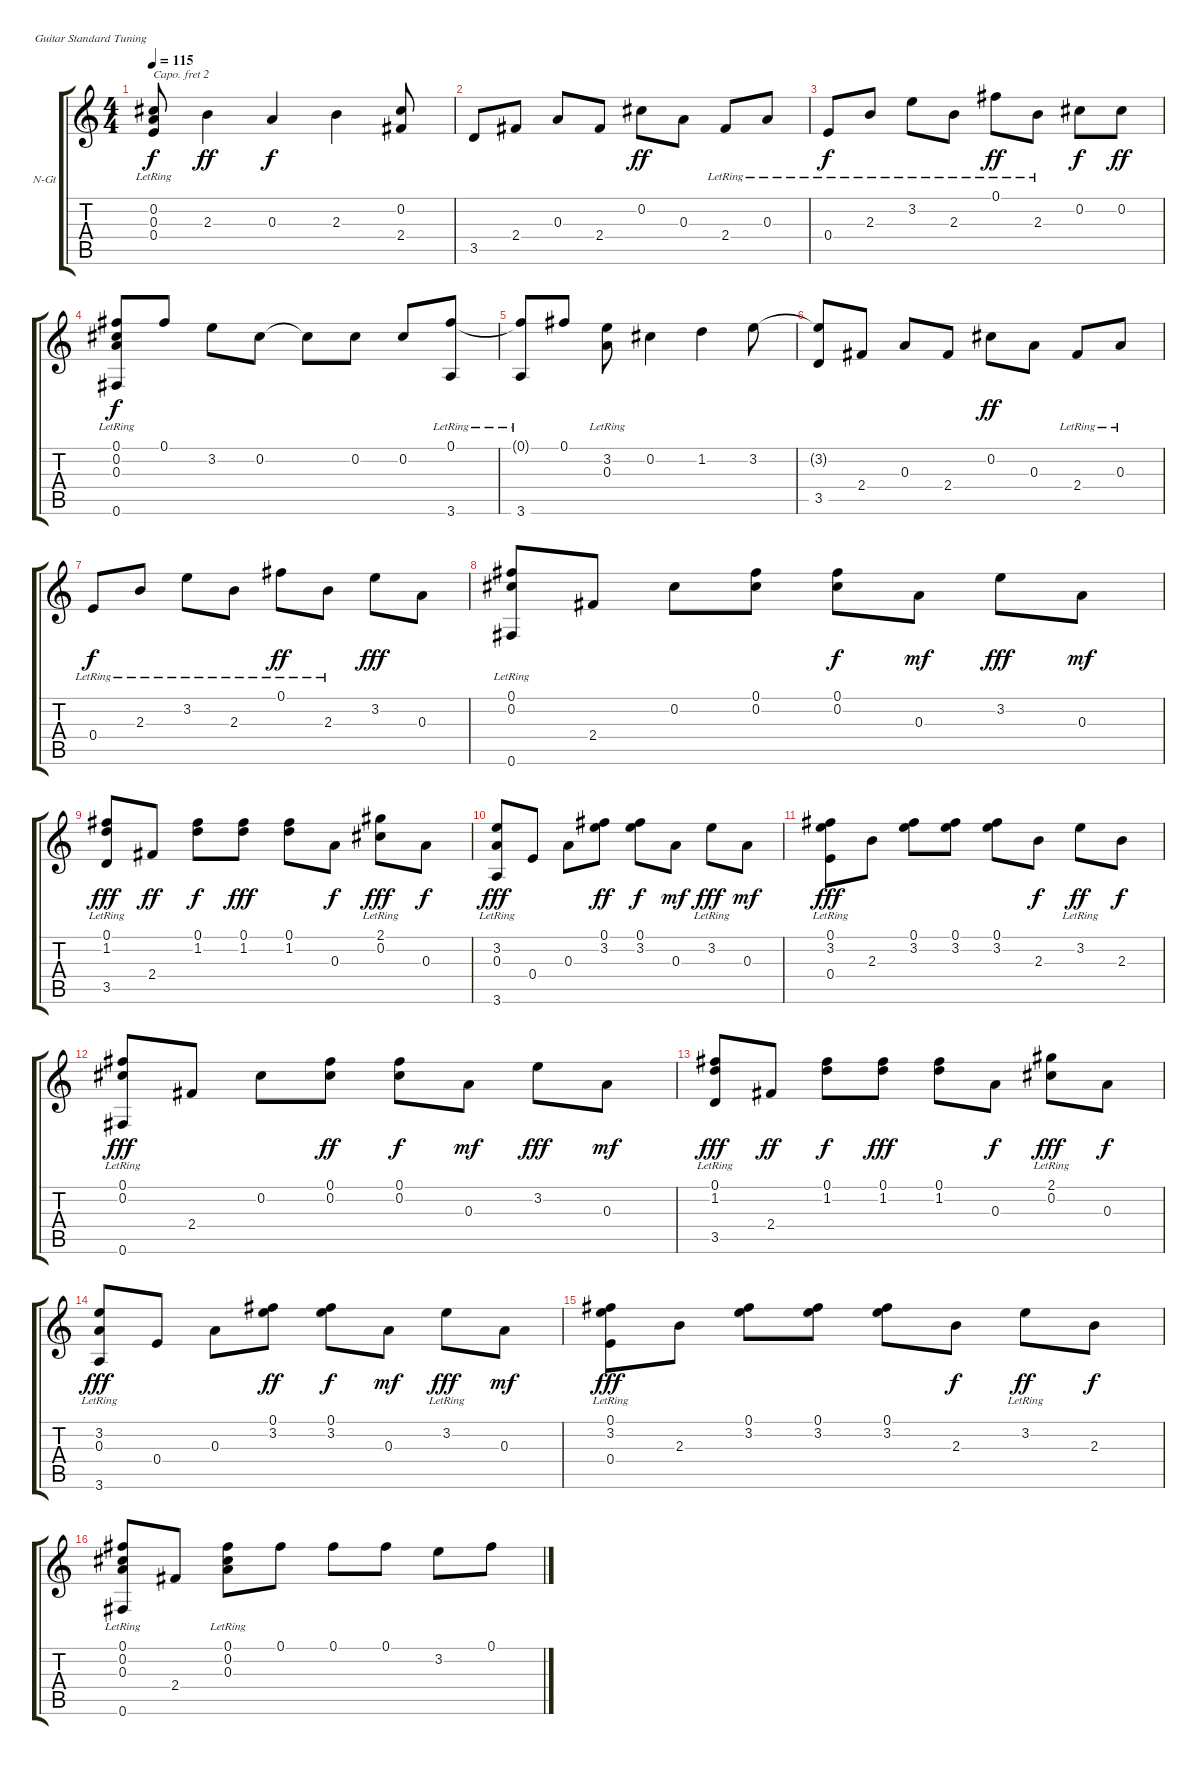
\bracketExtendMode groupsimilarinstruments
\firstSystemTrackNameOrientation horizontal
\otherSystemsTrackNameOrientation horizontal
\track ("Äîðîæêà 1" "N-Gt") {instrument acousticguitarnylon}
\staff {score tabs}
\capo 2
\tuning (E4 B3 G3 D3 A2 E2)
\ts (4 4)
\tempo 115
\clef g2
\ks c
(0.2{lr} 0.3{t} 0.4{lr}).8{dy f} 2.3.4{dy ff} 0.3.4{dy f} 2.3.4 (0.2 2.4).8 |
3.5.8 2.4.8 0.3.8 2.4.8 0.2.8{dy ff} 0.3.8 2.4{lr}.8 0.3{lr}.8 |
0.4{lr}.8{dy f} 2.3{lr}.8 3.2{lr}.8 2.3{lr}.8 0.1{lr}.8{dy ff} 2.3{lr}.8 0.2.8{dy f} 0.2.8{dy ff} |
(0.1{lr} 0.2{lr} 0.3{lr} 0.6{lr}).8{dy f} 0.1.8 3.2.8 0.2.8 0.2{t}.8 0.2.8 0.2.8 (0.1{lr} 3.6{lr}).8 |
(0.1{lr t} 3.6{lr}).8 0.1.8 (3.2 0.3{lr}).8 0.2.4 1.2.4 3.2.8 |
(3.2{t} 3.5).8 2.4.8 0.3.8 2.4.8 0.2.8{dy ff} 0.3.8 2.4{lr}.8 0.3{lr}.8 |
0.4{lr}.8{dy f} 2.3{lr}.8 3.2{lr}.8 2.3{lr}.8 0.1{lr}.8{dy ff} 2.3{lr}.8 3.2.8{dy fff} 0.3.8 |
(0.1{lr} 0.2{lr} 0.6{lr}).8 2.4.8 0.2.8 (0.1 0.2).8 (0.1 0.2).8{dy f} 0.3.8{dy mf} 3.2.8{dy fff} 0.3.8{dy mf} |
(0.1{lr} 1.2{lr} 3.5{lr}).8{dy fff} 2.4.8{dy ff} (1.2 0.1).8{dy f} (0.1 1.2).8{dy fff} (0.1 1.2).8 0.3.8{dy f} (2.1{lr} 0.2{lr}).8{dy fff} 0.3.8{dy f} |
(3.2{lr} 0.3 3.6{lr}).8{dy fff} 0.4.8 0.3.8 (0.1 3.2).8{dy ff} (0.1 3.2).8{dy f} 0.3.8{dy mf} 3.2{lr}.8{dy fff} 0.3.8{dy mf} |
(0.1 3.2{lr} 0.4).8{dy fff} 2.3.8 (3.2 0.1).8 (0.1 3.2).8 (0.1 3.2).8 2.3.8{dy f} 3.2{lr}.8{dy ff} 2.3.8{dy f} |
(0.1{lr} 0.2{lr} 0.6{lr}).8{dy fff} 2.4.8 0.2.8 (0.1 0.2).8{dy ff} (0.1 0.2).8{dy f} 0.3.8{dy mf} 3.2.8{dy fff} 0.3.8{dy mf} |
(0.1{lr} 1.2{lr} 3.5{lr}).8{dy fff} 2.4.8{dy ff} (1.2 0.1).8{dy f} (0.1 1.2).8{dy fff} (0.1 1.2).8 0.3.8{dy f} (2.1{lr} 0.2{lr}).8{dy fff} 0.3.8{dy f} |
(3.2{lr} 0.3 3.6{lr}).8{dy fff} 0.4.8 0.3.8 (0.1 3.2).8{dy ff} (0.1 3.2).8{dy f} 0.3.8{dy mf} 3.2{lr}.8{dy fff} 0.3.8{dy mf} |
(0.1 3.2{lr} 0.4).8{dy fff} 2.3.8 (3.2 0.1).8 (0.1 3.2).8 (0.1 3.2).8 2.3.8{dy f} 3.2{lr}.8{dy ff} 2.3.8{dy f} |
(0.1{lr} 0.2{lr} 0.3{lr} 0.6{lr}).8 2.4.8 (0.1 0.2{lr} 0.3{lr}).8 0.1.8 0.1.8 0.1.8 3.2.8 0.1.8
